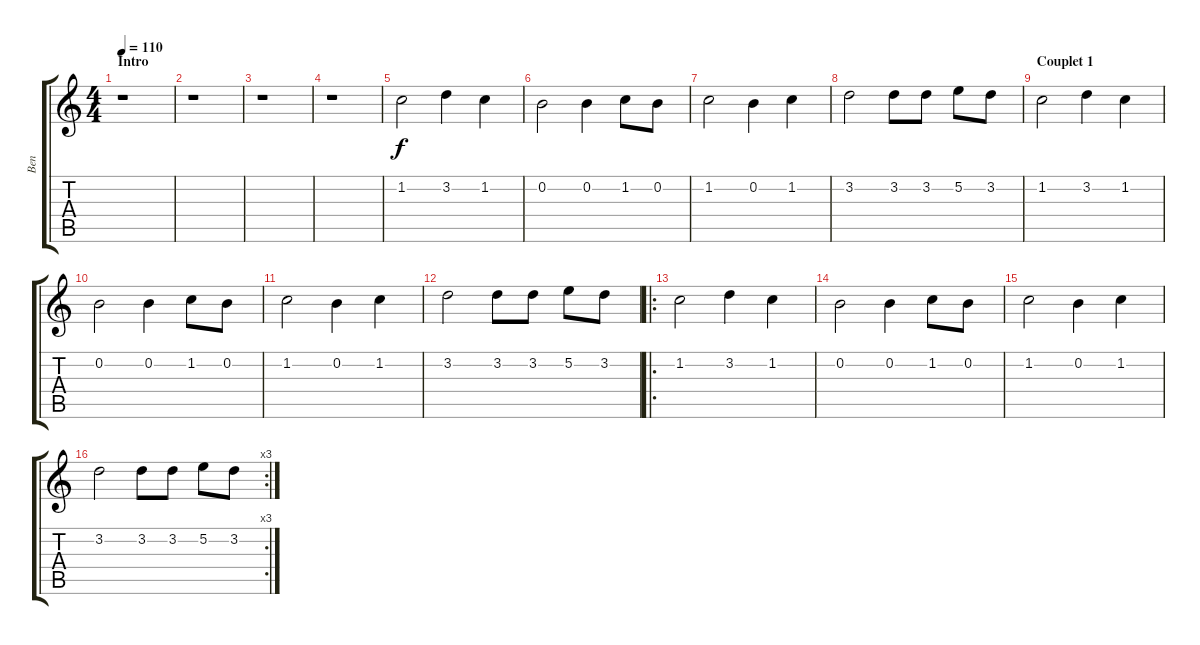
\track ("Ben" "Ben") {instrument electricguitarclean}
\staff {score tabs}
\tuning (E4 B3 G3 D3 A2 E2) {hide}
\ts (4 4)
\section ("" "Intro")
\tempo 110
\clef g2
\ks c
r.1{dy f instrument electricguitarclean} |
r.1 |
r.1 |
r.1 |
1.2.2 3.2.4 1.2.4 |
0.2.2 0.2.4 1.2.8 0.2.8 |
1.2.2 0.2.4 1.2.4 |
3.2.2 3.2.8 3.2.8 5.2.8 3.2.8 |
\section ("" "Couplet 1")
1.2.2 3.2.4 1.2.4 |
0.2.2 0.2.4 1.2.8 0.2.8 |
1.2.2 0.2.4 1.2.4 |
3.2.2 3.2.8 3.2.8 5.2.8 3.2.8 |
\ro
1.2.2 3.2.4 1.2.4 |
0.2.2 0.2.4 1.2.8 0.2.8 |
1.2.2 0.2.4 1.2.4 |
\rc 3
3.2.2 3.2.8 3.2.8 5.2.8 3.2.8
